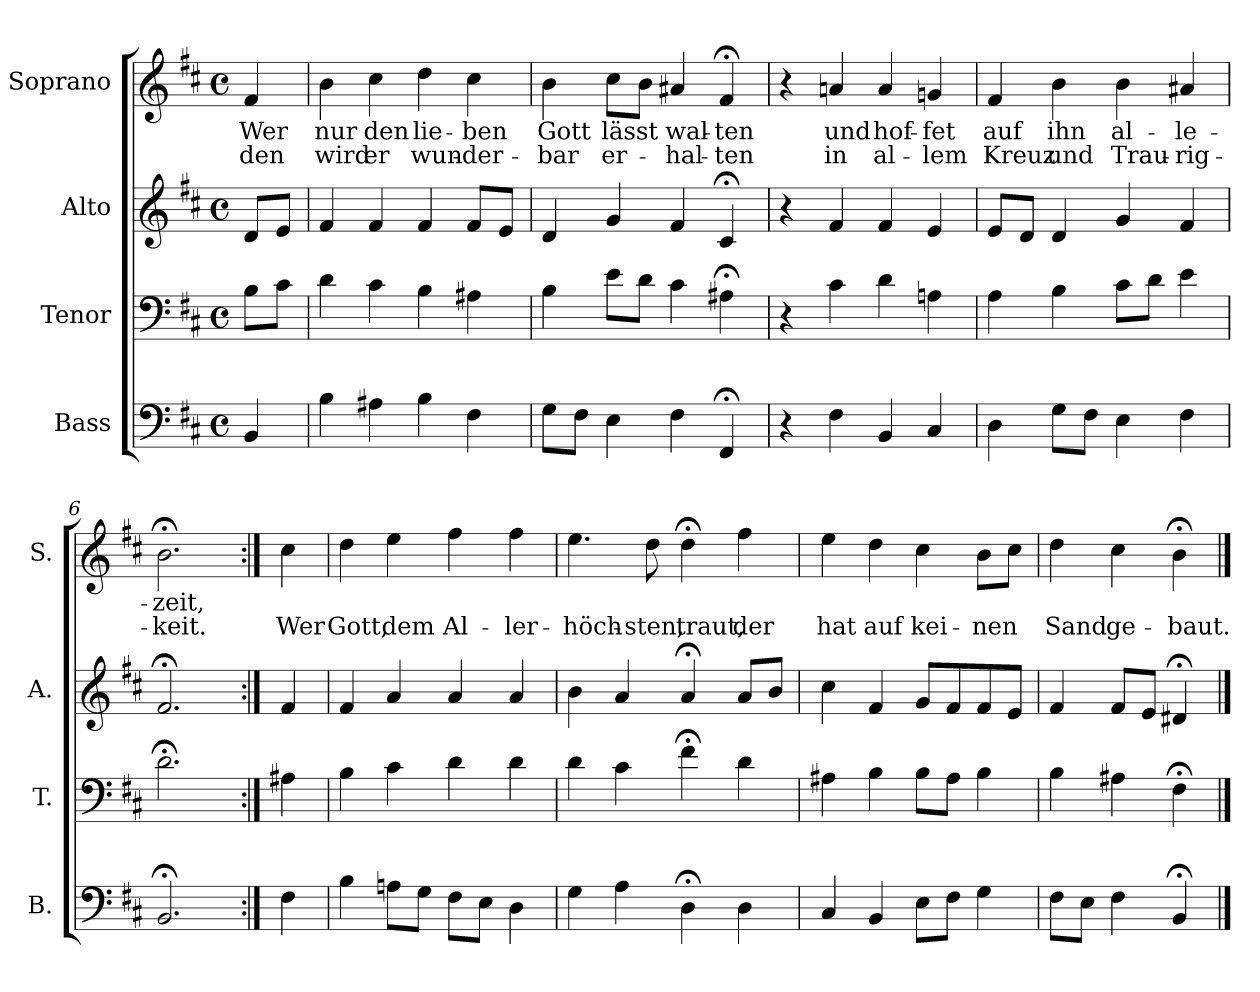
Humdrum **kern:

**kern	**kern	**kern	**kern	**text	**text
*part4	*part3	*part2	*part1	*part1	*part1
*staff4	*staff3	*staff2	*staff1	*staff1	*staff1
*I"Bass	*I"Tenor	*I"Alto	*I"Soprano	*	*
*I'B.	*I'T.	*I'A.	*I'S.	*	*
*clefF4	*clefF4	*clefG2	*clefG2	*	*
*k[f#c#]	*k[f#c#]	*k[f#c#]	*k[f#c#]	*	*
*D:	*D:	*D:	*b:	*	*
*M4/4	*M4/4	*M4/4	*M4/4	*	*
*met(c)	*met(c)	*met(c)	*met(c)	*	*
=1	=1	=1	=1	=1	=1
!	!	!	!	!LO:LY:b	!LO:LY:b
4BB/	8B\L	8d/L	4f#/	Wer	den
.	8c#\J	8e/J	.	.	.
=2	=2	=2	=2	=2	=2
!	!	!	!	!LO:LY:b	!LO:LY:b
4B\	4d\	4f#/	4b\	nur	wird
!	!	!	!	!LO:LY:b	!LO:LY:b
4A#X\	4c#\	4f#/	4cc#\	den	er
!	!	!	!	!LO:LY:b	!LO:LY:b
4B\	4B\	4f#/	4dd\	lie-	wun-
!	!	!	!	!LO:LY:b	!LO:LY:b
4F#\	4A#X\	8f#/L	4cc#\	-ben	-der-
.	.	8e/J	.	.	.
=3	=3	=3	=3	=3	=3
!	!	!	!	!LO:LY:b	!LO:LY:b
8G\L	4B\	4d/	4b\	Gott	-bar
8F#\J	.	.	.	.	.
!	!	!	!	!LO:LY:b	!LO:LY:b
4E\	8e\L	4g/	8cc#\L	lässt	er-
.	8d\J	.	8b\J	.	.
!	!	!	!	!LO:LY:b	!LO:LY:b
4F#\	4c#\	4f#/	4a#X/	wal-	-hal-
!	!	!	!	!LO:LY:b	!LO:LY:b
4FF#;</	4A#X;<\	4c#;</	4f#;</	-ten	-ten
=4	=4	=4	=4	=4	=4
4r	4r	4r	4r	.	.
!	!	!	!	!LO:LY:b	!LO:LY:b
4F#\	4c#\	4f#/	4an/	und	in
!	!	!	!	!LO:LY:b	!LO:LY:b
4BB/	4d\	4f#/	4a/	hof-	al-
!	!	!	!	!LO:LY:b	!LO:LY:b
4C#/	4An\	4e/	4gn/	-fet	-lem
=5	=5	=5	=5	=5	=5
!	!	!	!	!LO:LY:b	!LO:LY:b
4D\	4A\	8e/L	4f#/	auf	Kreuz
.	.	8d/J	.	.	.
!	!	!	!	!LO:LY:b	!LO:LY:b
8G\L	4B\	4d/	4b\	ihn	und
8F#\J	.	.	.	.	.
!	!	!	!	!LO:LY:b	!LO:LY:b
4E\	8c#\L	4g/	4b\	al-	Trau-
.	8d\J	.	.	.	.
!	!	!	!	!LO:LY:b	!LO:LY:b
4F#\	4e\	4f#/	4a#X/	le-	-rig-
!!LO:LB:g=z
=6	=6	=6	=6	=6	=6
!	!	!	!	!LO:LY:b	!LO:LY:b
2.BB;</	2.d;<\	2.f#;</	2.b;<\	-zeit,	-keit.
!!LO:LB:g=z
=7:|!	=7:|!	=7:|!	=7:|!	=7:|!	=7:|!
!	!	!	!	!	!LO:LY:b
4F#\	4A#X\	4f#/	4cc#\	.	Wer
=8	=8	=8	=8	=8	=8
!	!	!	!	!	!LO:LY:b
4B\	4B\	4f#/	4dd\	.	Gott,
!	!	!	!	!	!LO:LY:b
8An\L	4c#\	4a/	4ee\	.	dem
8G\J	.	.	.	.	.
!	!	!	!	!	!LO:LY:b
8F#\L	4d\	4a/	4ff#\	.	Al-
8E\J	.	.	.	.	.
!	!	!	!	!	!LO:LY:b
4D\	4d\	4a/	4ff#\	.	-ler-
=9	=9	=9	=9	=9	=9
!	!	!	!	!	!LO:LY:b
4G\	4d\	4b\	4.ee\	.	-höch-
4A\	4c#\	4a/	.	.	.
!	!	!	!	!	!LO:LY:b
.	.	.	8dd\	.	-sten,
!	!	!	!	!	!LO:LY:b
4D;<\	4f#;<\	4a;</	4dd;<\	.	traut,
!	!	!	!	!	!LO:LY:b
4D\	4d\	8a/L	4ff#\	.	der
.	.	8b/J	.	.	.
=10	=10	=10	=10	=10	=10
!	!	!	!	!	!LO:LY:b
4C#/	4A#X\	4cc#\	4ee\	.	hat
!	!	!	!	!	!LO:LY:b
4BB/	4B\	4f#/	4dd\	.	auf
!	!	!	!	!	!LO:LY:b
8E\L	8B\L	8g/L	4cc#\	.	kei-
8F#\J	8A#\J	8f#/	.	.	.
!	!	!	!	!	!LO:LY:b
4G\	4B\	8f#/	8b\L	.	-nen
.	.	8e/J	8cc#\J	.	.
=11	=11	=11	=11	=11	=11
!	!	!	!	!	!LO:LY:b
8F#\L	4B\	4f#/	4dd\	.	Sand
8E\J	.	.	.	.	.
!	!	!	!	!	!LO:LY:b
4F#\	4A#X\	8f#/L	4cc#\	.	ge-
.	.	8e/J	.	.	.
!	!	!	!	!	!LO:LY:b
4BB;</	4F#;<\	4d#X;</	4b;<\	.	-baut.
==	==	==	==	==	==
*-	*-	*-	*-	*-	*-
